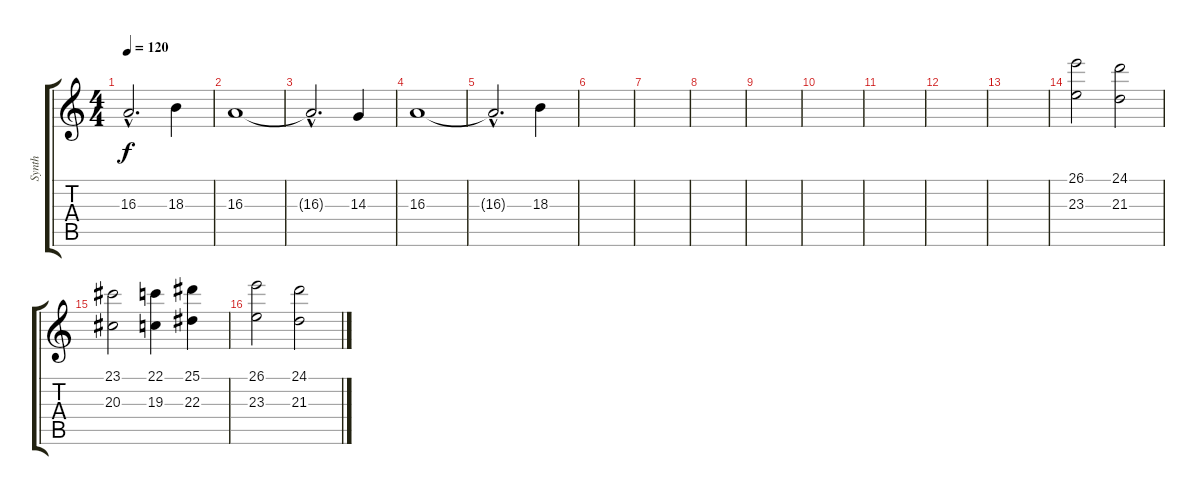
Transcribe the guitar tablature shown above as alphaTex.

\track ("Synth" "Synth") {instrument pad2warm}
\staff {score tabs}
\tuning (D4 A3 F3 C3 G2 C2) {hide}
\ts (4 4)
\tempo 120
\clef g2
\ks c
16.3{hac t}.2{d dy f} 18.3.4 |
16.3.1 |
16.3{hac t}.2{d} 14.3.4 |
16.3.1 |
16.3{hac t}.2{d} 18.3.4 |
|
|
|
|
|
|
|
|
(26.1 23.3).2{volume 11} (24.1 21.3).2 |
(23.1 20.3).2 (22.1 19.3).4 (25.1 22.3).4 |
(26.1 23.3).2 (24.1 21.3).2
